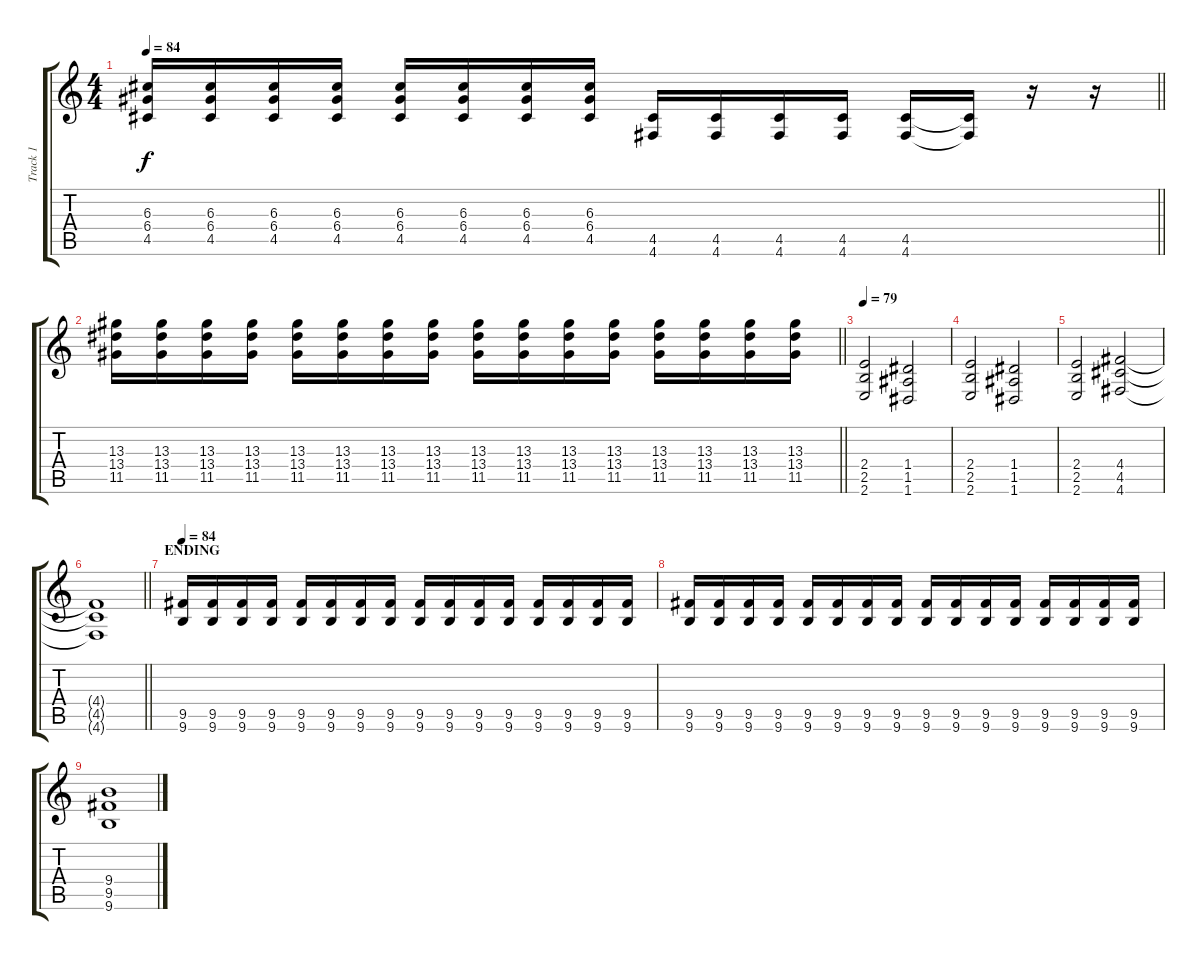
\track ("Track 1" "Track 1") {instrument distortionguitar}
\staff {score tabs}
\tuning (E4 B3 G3 D3 A2 D2) {hide}
\ts (4 4)
\tempo 84
\clef g2
\barLineRight lightlight
\ks c
(6.3 6.4 4.5).16{dy f} (6.3 6.4 4.5).16 (6.3 6.4 4.5).16 (6.3 6.4 4.5).16 (6.3 6.4 4.5).16 (6.3 6.4 4.5).16 (6.3 6.4 4.5).16 (6.3 6.4 4.5).16 (4.5 4.6).16 (4.5 4.6).16 (4.5 4.6).16 (4.5 4.6).16 (4.5 4.6).16 (4.5{t} 4.6{t}).16 r.16 r.16 |
\section ("" "")
\barLineRight lightlight
(13.3 13.4 11.5).16 (13.3 13.4 11.5).16 (13.3 13.4 11.5).16 (13.3 13.4 11.5).16 (13.3 13.4 11.5).16 (13.3 13.4 11.5).16 (13.3 13.4 11.5).16 (13.3 13.4 11.5).16 (13.3 13.4 11.5).16 (13.3 13.4 11.5).16 (13.3 13.4 11.5).16 (13.3 13.4 11.5).16 (13.3 13.4 11.5).16 (13.3 13.4 11.5).16 (13.3 13.4 11.5).16 (13.3 13.4 11.5).16 |
\section ("" "")
\tempo 79
(2.4 2.5 2.6).2 (1.4 1.5 1.6).2 |
(2.4 2.5 2.6).2 (1.4 1.5 1.6).2 |
(2.4 2.5 2.6).2 (4.4 4.5 4.6).2 |
\barLineRight lightlight
(4.4{t} 4.5{t} 4.6{t}).1 |
\section ("" "ENDING")
\tempo 84
(9.5 9.6).16 (9.5 9.6).16 (9.5 9.6).16 (9.5 9.6).16 (9.5 9.6).16 (9.5 9.6).16 (9.5 9.6).16 (9.5 9.6).16 (9.5 9.6).16 (9.5 9.6).16 (9.5 9.6).16 (9.5 9.6).16 (9.5 9.6).16 (9.5 9.6).16 (9.5 9.6).16 (9.5 9.6).16 |
(9.5 9.6).16 (9.5 9.6).16 (9.5 9.6).16 (9.5 9.6).16 (9.5 9.6).16 (9.5 9.6).16 (9.5 9.6).16 (9.5 9.6).16 (9.5 9.6).16 (9.5 9.6).16 (9.5 9.6).16 (9.5 9.6).16 (9.5 9.6).16 (9.5 9.6).16 (9.5 9.6).16 (9.5 9.6).16 |
(9.4 9.5 9.6).1
